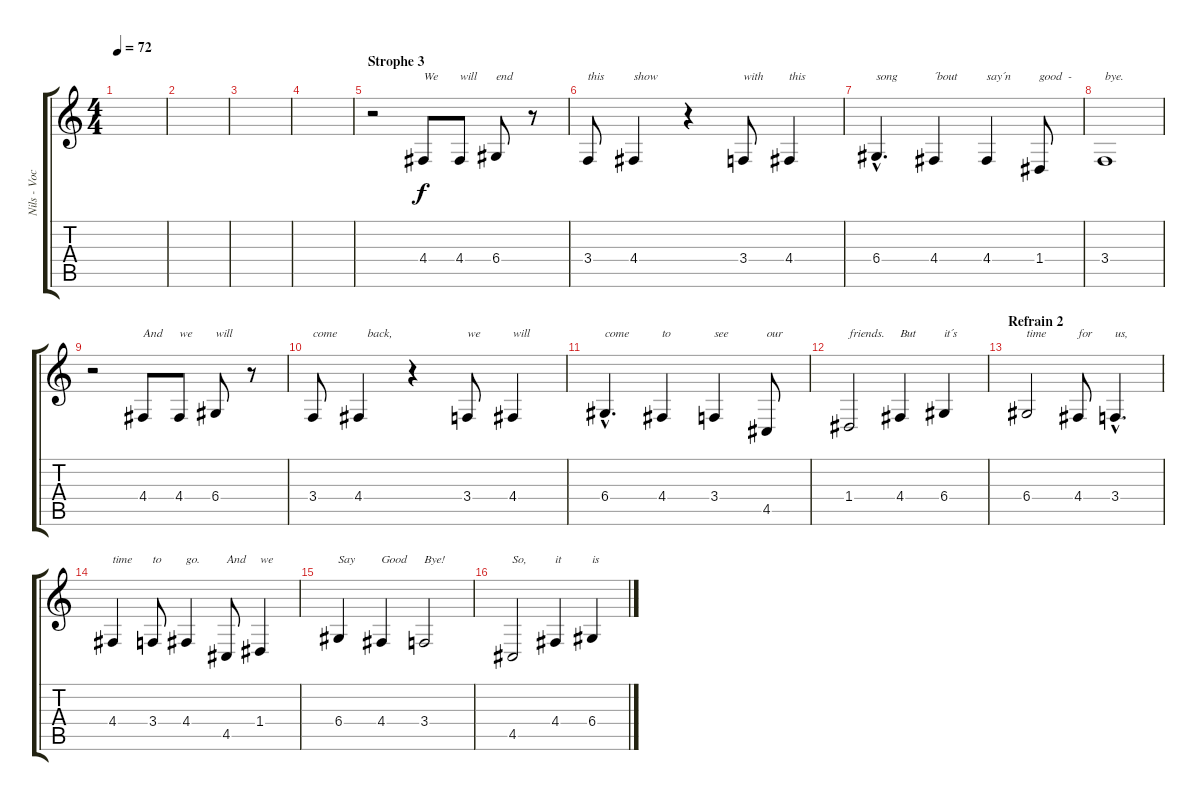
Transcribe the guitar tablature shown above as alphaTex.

\track ("Nils - Vocals" "Nils - Voc") {instrument lead6voice}
\staff {score tabs}
\tuning (E4 B3 G3 D3 A2 E2) {hide}
\ts (4 4)
\tempo 72
\clef g2
\ks c
|
|
|
|
\section ("" "Strophe 3")
r.2 4.4.8{txt "We"} 4.4.8{txt "will"} 6.4.8{txt "end"} r.8 |
3.4.8{txt "this"} 4.4.4{txt "show"} r.4 3.4.8{txt "with"} 4.4.4{txt "this"} |
6.4{hac}.4{d txt "song"} 4.4.4{txt "´bout"} 4.4.4{txt "say´n"} 1.4.8{txt "good  -"} |
3.4.1{txt "bye."} |
r.2 4.4.8{txt "And"} 4.4.8{txt "we"} 6.4.8{txt "will"} r.8 |
3.4.8{txt "come"} 4.4.4{txt "   back,"} r.4 3.4.8{txt "we"} 4.4.4{txt "will"} |
6.4{hac}.4{d txt "come"} 4.4.4{txt "to"} 3.4.4{txt "see"} 4.5.8{txt "our"} |
1.4.2{txt "friends."} 4.4.4{txt "But"} 6.4.4{txt "it´s"} |
\section ("" "Refrain 2")
6.4.2{txt "time"} 4.4.8{txt "for"} 3.4{hac}.4{d txt "us,"} |
4.4.4{txt "time"} 3.4.8{txt "to"} 4.4.4{txt "go."} 4.5.8{txt "And"} 1.4.4{txt "we"} |
6.4.4{txt "Say"} 4.4.4{txt "Good"} 3.4.2{txt "Bye!"} |
4.5.2{txt "So,"} 4.4.4{txt "it"} 6.4.4{txt "is"}
